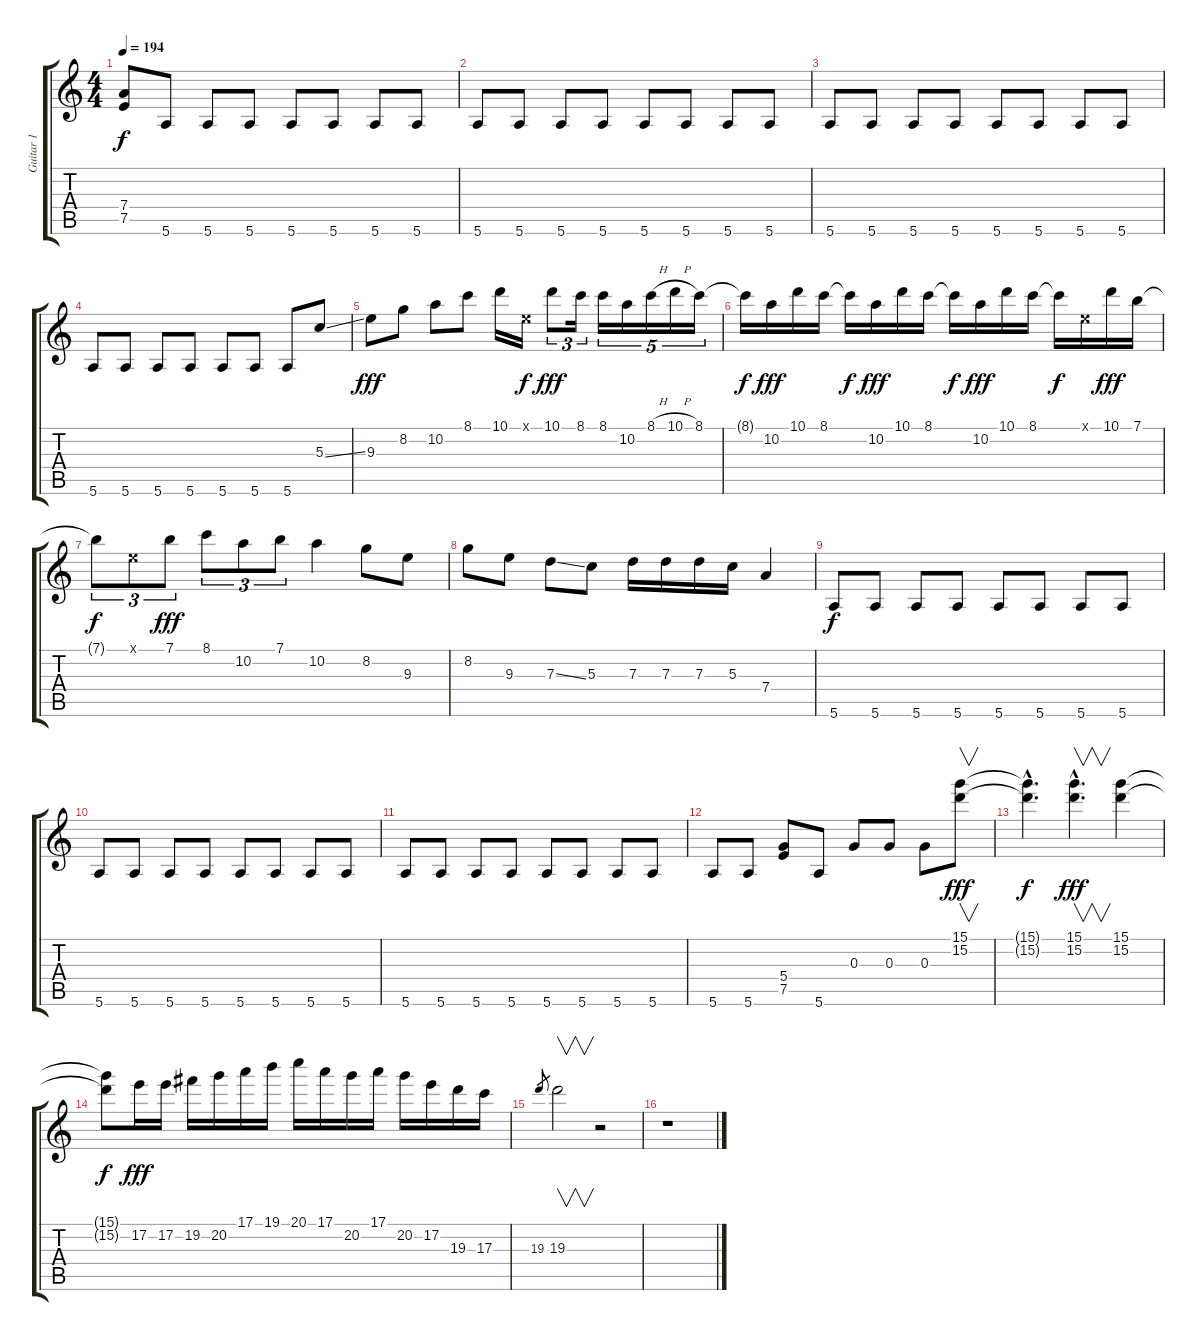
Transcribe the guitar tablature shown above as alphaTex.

\track ("Guitar 1" "Guitar 1") {instrument distortionguitar}
\staff {score tabs}
\tuning (E4 B3 G3 D3 A2 E2) {hide}
\ts (4 4)
\tempo 194
\clef g2
\ks c
(7.4 7.5).8{dy f} 5.6.8 5.6.8 5.6.8 5.6.8 5.6.8 5.6.8 5.6.8 |
5.6.8 5.6.8 5.6.8 5.6.8 5.6.8 5.6.8 5.6.8 5.6.8 |
5.6.8 5.6.8 5.6.8 5.6.8 5.6.8 5.6.8 5.6.8 5.6.8 |
5.6.8 5.6.8 5.6.8 5.6.8 5.6.8 5.6.8 5.6.8 5.3{ss}.8 |
9.3.8{dy fff} 8.2.8 10.2.8 8.1.8 10.1.16 0.1{x}.16{dy f} 10.1.8{tu (3 2) dy fff} 8.1.16{tu (3 2)} 8.1.16{tu (5 4)} 10.2.16{tu (5 4)} 8.1{h}.16{tu (5 4)} 10.1{h}.16{tu (5 4)} 8.1.16{tu (5 4)} |
8.1{t}.16{dy f} 10.2.16{dy fff} 10.1.16 8.1.16 8.1{t}.16{dy f} 10.2.16{dy fff} 10.1.16 8.1.16 8.1{t}.16{dy f} 10.2.16{dy fff} 10.1.16 8.1.16 8.1{t}.16{dy f} 0.1{x}.16 10.1.16{dy fff} 7.1.16 |
7.1{t}.8{tu (3 2) dy f} 0.1{x}.8{tu (3 2)} 7.1.8{tu (3 2) dy fff} 8.1.8{tu (3 2)} 10.2.8{tu (3 2)} 7.1.8{tu (3 2)} 10.2.4 8.2.8 9.3.8 |
8.2.8 9.3.8 7.3{ss}.8 5.3.8 7.3.16 7.3.16 7.3.16 5.3.16 7.4.4 |
5.6.8{dy f} 5.6.8 5.6.8 5.6.8 5.6.8 5.6.8 5.6.8 5.6.8 |
5.6.8 5.6.8 5.6.8 5.6.8 5.6.8 5.6.8 5.6.8 5.6.8 |
5.6.8 5.6.8 5.6.8 5.6.8 5.6.8 5.6.8 5.6.8 5.6.8 |
5.6.8 5.6.8 (5.4 7.5).8 5.6.8 0.3.8 0.3.8 0.3.8 (15.1 15.2).8{v dy fff} |
(15.1{hac t} 15.2{hac t}).4{d dy f} (15.1{hac} 15.2{hac}).4{v d dy fff} (15.1 15.2).4 |
(15.1{t} 15.2{t}).8{dy f} 17.2.16{dy fff} 17.2.16 19.2.16 20.2.16 17.1.16 19.1.16 20.1.16 17.1.16 20.2.16 17.1.16 20.2.16 17.2.16 19.3.16 17.3.16 |
19.3.8{gr} 19.3.2{v} r.2 |
r.1
